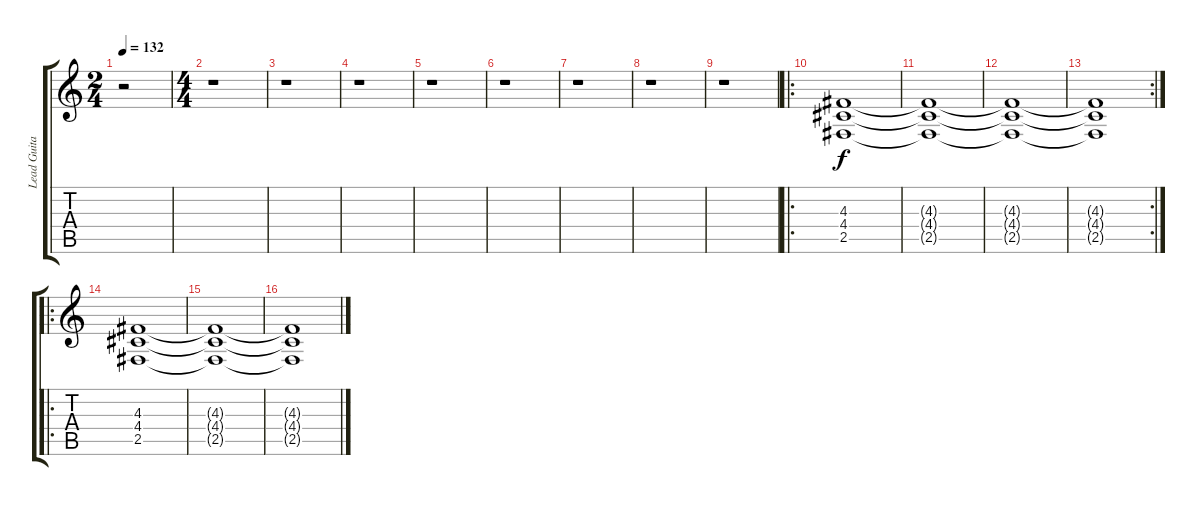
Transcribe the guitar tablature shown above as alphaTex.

\track ("Lead Guitar" "Lead Guita") {instrument overdrivenguitar}
\staff {score tabs}
\tuning (B3 Gb3 D3 A2 E2 B1) {hide}
\ts (2 4)
\tempo 132
\clef g2
\ks c
r.2{dy f volume 12 instrument overdrivenguitar} |
\ts (4 4)
r.1 |
r.1 |
r.1 |
r.1 |
r.1 |
r.1 |
r.1 |
r.1 |
\ro
(4.3 4.4 2.5).1 |
(4.3{t} 4.4{t} 2.5{t}).1 |
(4.3{t} 4.4{t} 2.5{t}).1 |
\rc 2
(4.3{t} 4.4{t} 2.5{t}).1 |
\ro
(4.3 4.4 2.5).1 |
(4.3{t} 4.4{t} 2.5{t}).1 |
(4.3{t} 4.4{t} 2.5{t}).1
